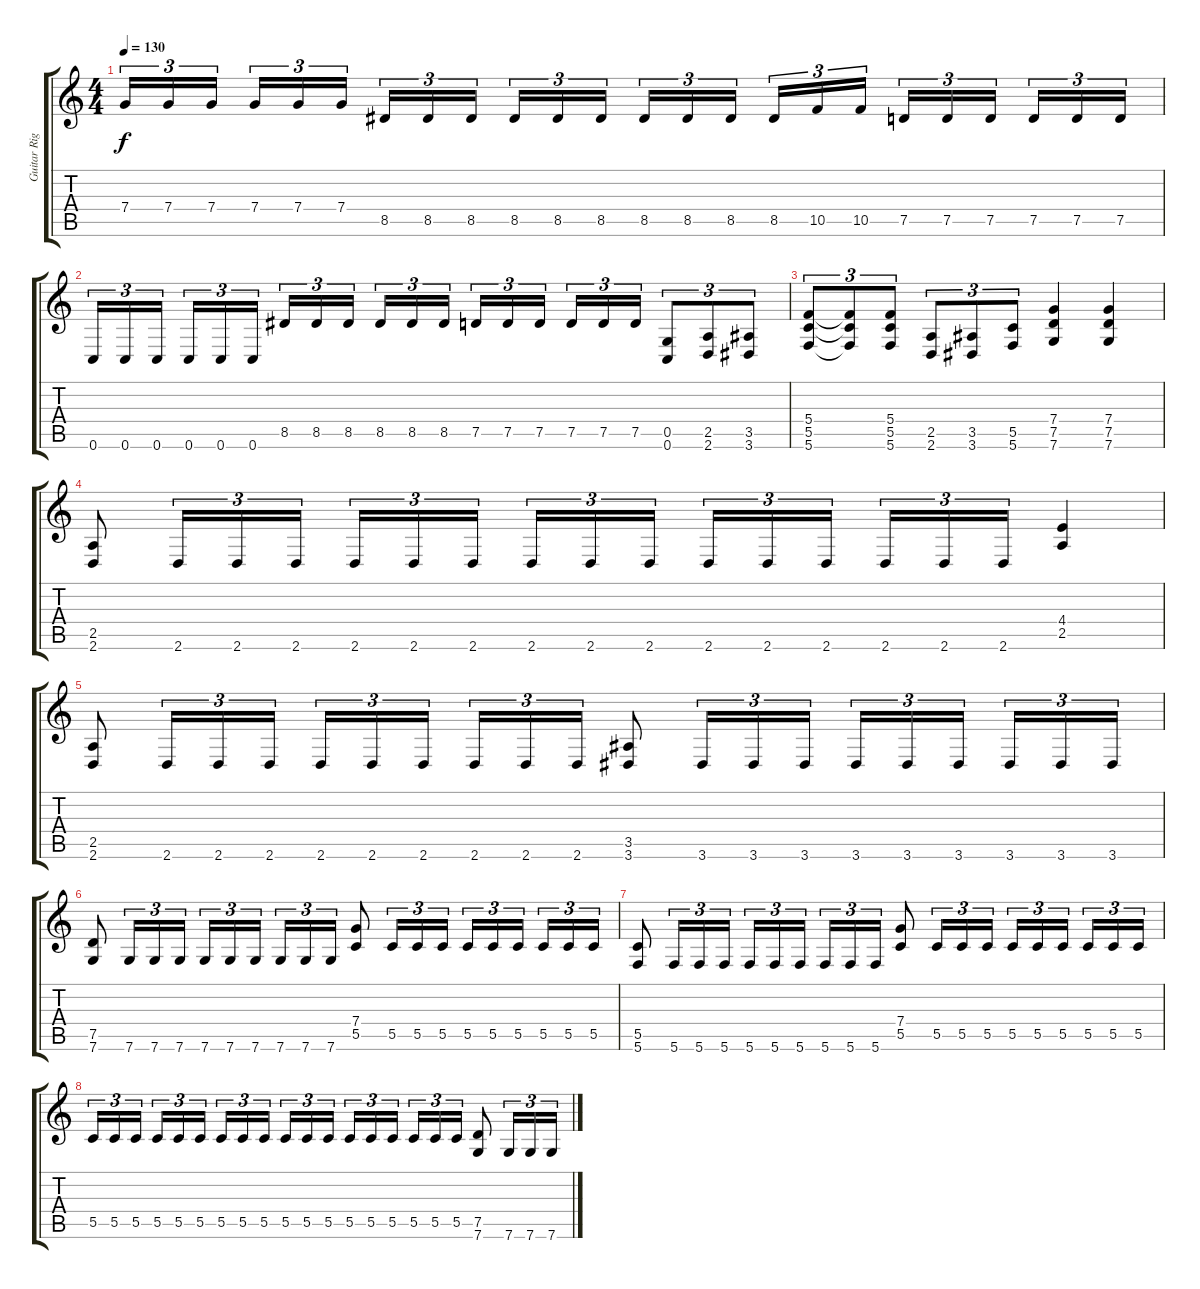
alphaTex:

\track ("Guitar Right - Jari Mäenpää " "Guitar Rig") {instrument distortionguitar}
\staff {score tabs}
\tuning (D4 A3 F3 C3 G2 C2) {hide}
\ts (4 4)
\tempo 130
\clef g2
\ks c
7.4.16{tu (3 2) dy f} 7.4.16{tu (3 2)} 7.4.16{tu (3 2)} 7.4.16{tu (3 2)} 7.4.16{tu (3 2)} 7.4.16{tu (3 2)} 8.5.16{tu (3 2)} 8.5.16{tu (3 2)} 8.5.16{tu (3 2)} 8.5.16{tu (3 2)} 8.5.16{tu (3 2)} 8.5.16{tu (3 2)} 8.5.16{tu (3 2)} 8.5.16{tu (3 2)} 8.5.16{tu (3 2)} 8.5.16{tu (3 2)} 10.5.16{tu (3 2)} 10.5.16{tu (3 2)} 7.5.16{tu (3 2)} 7.5.16{tu (3 2)} 7.5.16{tu (3 2)} 7.5.16{tu (3 2)} 7.5.16{tu (3 2)} 7.5.16{tu (3 2)} |
0.6.16{tu (3 2)} 0.6.16{tu (3 2)} 0.6.16{tu (3 2)} 0.6.16{tu (3 2)} 0.6.16{tu (3 2)} 0.6.16{tu (3 2)} 8.5.16{tu (3 2)} 8.5.16{tu (3 2)} 8.5.16{tu (3 2)} 8.5.16{tu (3 2)} 8.5.16{tu (3 2)} 8.5.16{tu (3 2)} 7.5.16{tu (3 2)} 7.5.16{tu (3 2)} 7.5.16{tu (3 2)} 7.5.16{tu (3 2)} 7.5.16{tu (3 2)} 7.5.16{tu (3 2)} (0.5 0.6).8{tu (3 2)} (2.5 2.6).8{tu (3 2)} (3.5 3.6).8{tu (3 2)} |
(5.4 5.5 5.6).8{tu (3 2)} (5.4{t} 5.5{t} 5.6{t}).8{tu (3 2)} (5.4 5.5 5.6).8{tu (3 2)} (2.5 2.6).8{tu (3 2)} (3.5 3.6).8{tu (3 2)} (5.5 5.6).8{tu (3 2)} (7.4 7.5 7.6).4 (7.4 7.5 7.6).4 |
(2.5 2.6).8 2.6.16{tu (3 2)} 2.6.16{tu (3 2)} 2.6.16{tu (3 2)} 2.6.16{tu (3 2)} 2.6.16{tu (3 2)} 2.6.16{tu (3 2)} 2.6.16{tu (3 2)} 2.6.16{tu (3 2)} 2.6.16{tu (3 2)} 2.6.16{tu (3 2)} 2.6.16{tu (3 2)} 2.6.16{tu (3 2)} 2.6.16{tu (3 2)} 2.6.16{tu (3 2)} 2.6.16{tu (3 2)} (4.4 2.5).4 |
(2.5 2.6).8 2.6.16{tu (3 2)} 2.6.16{tu (3 2)} 2.6.16{tu (3 2)} 2.6.16{tu (3 2)} 2.6.16{tu (3 2)} 2.6.16{tu (3 2)} 2.6.16{tu (3 2)} 2.6.16{tu (3 2)} 2.6.16{tu (3 2)} (3.5 3.6).8 3.6.16{tu (3 2)} 3.6.16{tu (3 2)} 3.6.16{tu (3 2)} 3.6.16{tu (3 2)} 3.6.16{tu (3 2)} 3.6.16{tu (3 2)} 3.6.16{tu (3 2)} 3.6.16{tu (3 2)} 3.6.16{tu (3 2)} |
(7.5 7.6).8 7.6.16{tu (3 2)} 7.6.16{tu (3 2)} 7.6.16{tu (3 2)} 7.6.16{tu (3 2)} 7.6.16{tu (3 2)} 7.6.16{tu (3 2)} 7.6.16{tu (3 2)} 7.6.16{tu (3 2)} 7.6.16{tu (3 2)} (7.4 5.5).8 5.5.16{tu (3 2)} 5.5.16{tu (3 2)} 5.5.16{tu (3 2)} 5.5.16{tu (3 2)} 5.5.16{tu (3 2)} 5.5.16{tu (3 2)} 5.5.16{tu (3 2)} 5.5.16{tu (3 2)} 5.5.16{tu (3 2)} |
(5.5 5.6).8 5.6.16{tu (3 2)} 5.6.16{tu (3 2)} 5.6.16{tu (3 2)} 5.6.16{tu (3 2)} 5.6.16{tu (3 2)} 5.6.16{tu (3 2)} 5.6.16{tu (3 2)} 5.6.16{tu (3 2)} 5.6.16{tu (3 2)} (7.4 5.5).8 5.5.16{tu (3 2)} 5.5.16{tu (3 2)} 5.5.16{tu (3 2)} 5.5.16{tu (3 2)} 5.5.16{tu (3 2)} 5.5.16{tu (3 2)} 5.5.16{tu (3 2)} 5.5.16{tu (3 2)} 5.5.16{tu (3 2)} |
5.5.16{tu (3 2)} 5.5.16{tu (3 2)} 5.5.16{tu (3 2)} 5.5.16{tu (3 2)} 5.5.16{tu (3 2)} 5.5.16{tu (3 2)} 5.5.16{tu (3 2)} 5.5.16{tu (3 2)} 5.5.16{tu (3 2)} 5.5.16{tu (3 2)} 5.5.16{tu (3 2)} 5.5.16{tu (3 2)} 5.5.16{tu (3 2)} 5.5.16{tu (3 2)} 5.5.16{tu (3 2)} 5.5.16{tu (3 2)} 5.5.16{tu (3 2)} 5.5.16{tu (3 2)} (7.5 7.6).8 7.6.16{tu (3 2)} 7.6.16{tu (3 2)} 7.6.16{tu (3 2)}
